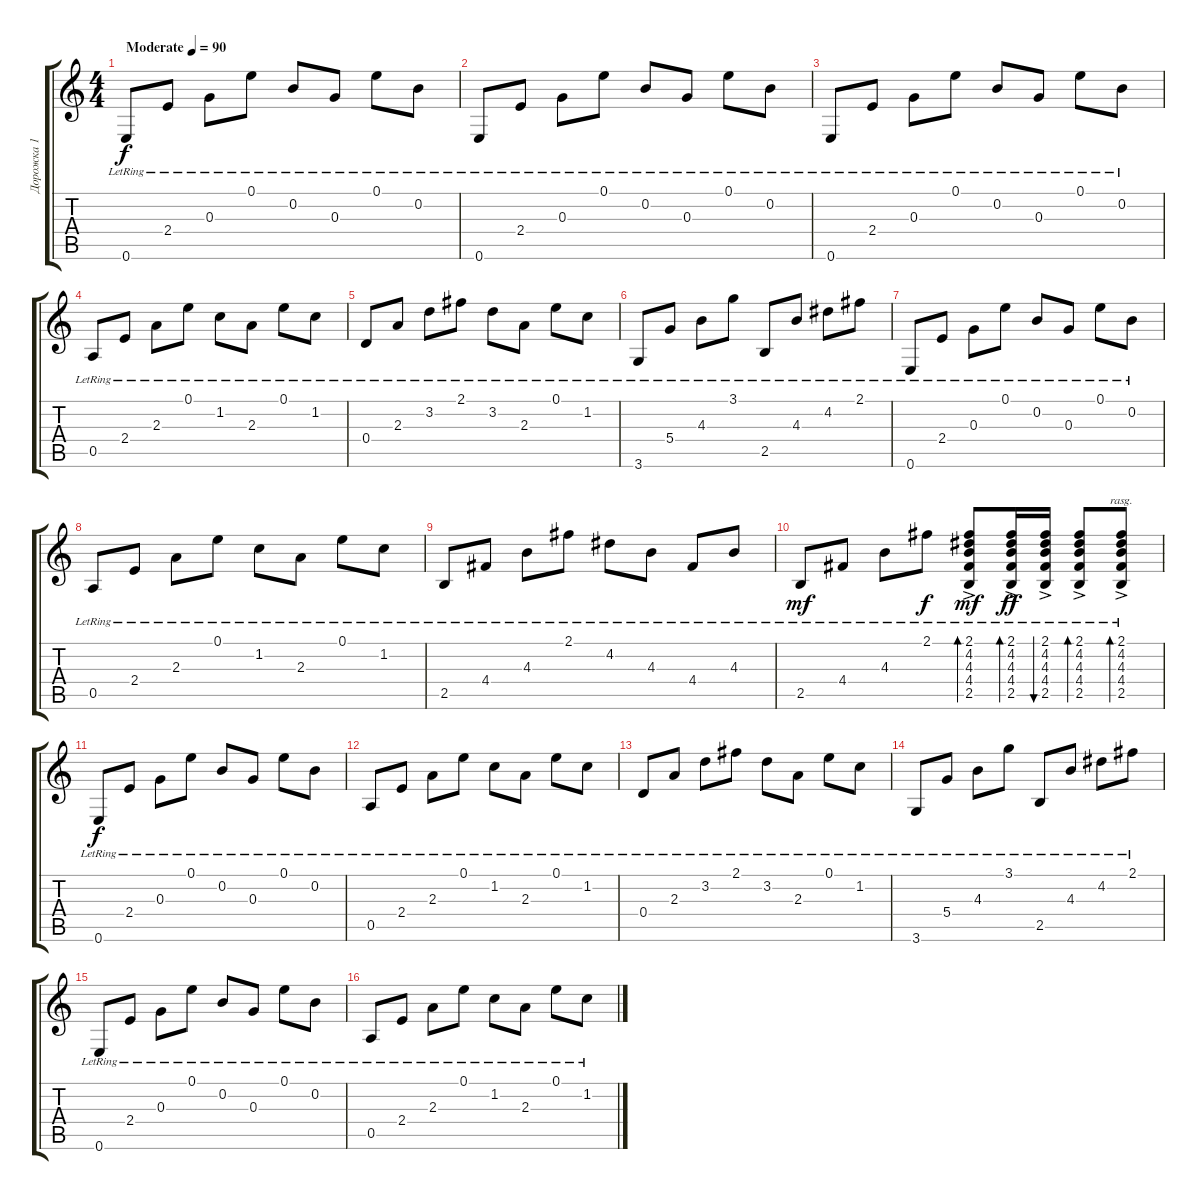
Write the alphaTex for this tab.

\track ("Дорожка 1" "Дорожка 1") {instrument acousticguitarsteel}
\staff {score tabs}
\tuning (E4 B3 G3 D3 A2 E2) {hide}
\ts (4 4)
\tempo (90 "Moderate")
\clef g2
\ks aminor
0.6{lr}.8{dy f instrument acousticguitarsteel} 2.4{lr}.8 0.3{lr}.8 0.1{lr}.8 0.2{lr}.8 0.3{lr}.8 0.1{lr}.8 0.2{lr}.8 |
0.6{lr}.8 2.4{lr}.8 0.3{lr}.8 0.1{lr}.8 0.2{lr}.8 0.3{lr}.8 0.1{lr}.8 0.2{lr}.8 |
0.6{lr}.8 2.4{lr}.8 0.3{lr}.8 0.1{lr}.8 0.2{lr}.8 0.3{lr}.8 0.1{lr}.8 0.2{lr}.8 |
0.5{lr}.8 2.4{lr}.8 2.3{lr}.8 0.1{lr}.8 1.2{lr}.8 2.3{lr}.8 0.1{lr}.8 1.2{lr}.8 |
0.4{lr}.8 2.3{lr}.8 3.2{lr}.8 2.1{lr}.8 3.2{lr}.8 2.3{lr}.8 0.1{lr}.8 1.2{lr}.8 |
3.6{lr}.8 5.4{lr}.8 4.3{lr}.8 3.1{lr}.8 2.5{lr}.8 4.3{lr}.8 4.2{lr}.8 2.1{lr}.8 |
0.6{lr}.8 2.4{lr}.8 0.3{lr}.8 0.1{lr}.8 0.2{lr}.8 0.3{lr}.8 0.1{lr}.8 0.2{lr}.8 |
0.5{lr}.8 2.4{lr}.8 2.3{lr}.8 0.1{lr}.8 1.2{lr}.8 2.3{lr}.8 0.1{lr}.8 1.2{lr}.8 |
2.5{lr}.8 4.4{lr}.8 4.3{lr}.8 2.1{lr}.8 4.2{lr}.8 4.3{lr}.8 4.4{lr}.8 4.3{lr}.8 |
2.5{lr}.8{dy mf} 4.4{lr}.8 4.3{lr}.8 2.1{lr}.8{dy f} (2.1{lr} 4.2{lr} 4.3{lr} 4.4{lr} 2.5{ac lr}).8{bd 30 dy mf} (2.1{lr} 4.2{lr} 4.3{lr} 4.4{lr} 2.5{ac lr}).16{bd 30 dy ff} (2.1{lr} 4.2{lr} 4.3{lr} 4.4{lr} 2.5{ac lr}).16{bu 30} (2.1{lr} 4.2{lr} 4.3{lr} 4.4{lr} 2.5{ac lr}).8{bd 30} (2.1{lr} 4.2{lr} 4.3{lr} 4.4{lr} 2.5{ac lr}).8{bd 30 rasg ii} |
0.6{lr}.8{dy f} 2.4{lr}.8 0.3{lr}.8 0.1{lr}.8 0.2{lr}.8 0.3{lr}.8 0.1{lr}.8 0.2{lr}.8 |
0.5{lr}.8 2.4{lr}.8 2.3{lr}.8 0.1{lr}.8 1.2{lr}.8 2.3{lr}.8 0.1{lr}.8 1.2{lr}.8 |
0.4{lr}.8 2.3{lr}.8 3.2{lr}.8 2.1{lr}.8 3.2{lr}.8 2.3{lr}.8 0.1{lr}.8 1.2{lr}.8 |
3.6{lr}.8 5.4{lr}.8 4.3{lr}.8 3.1{lr}.8 2.5{lr}.8 4.3{lr}.8 4.2{lr}.8 2.1{lr}.8 |
0.6{lr}.8 2.4{lr}.8 0.3{lr}.8 0.1{lr}.8 0.2{lr}.8 0.3{lr}.8 0.1{lr}.8 0.2{lr}.8 |
0.5{lr}.8 2.4{lr}.8 2.3{lr}.8 0.1{lr}.8 1.2{lr}.8 2.3{lr}.8 0.1{lr}.8 1.2{lr}.8
